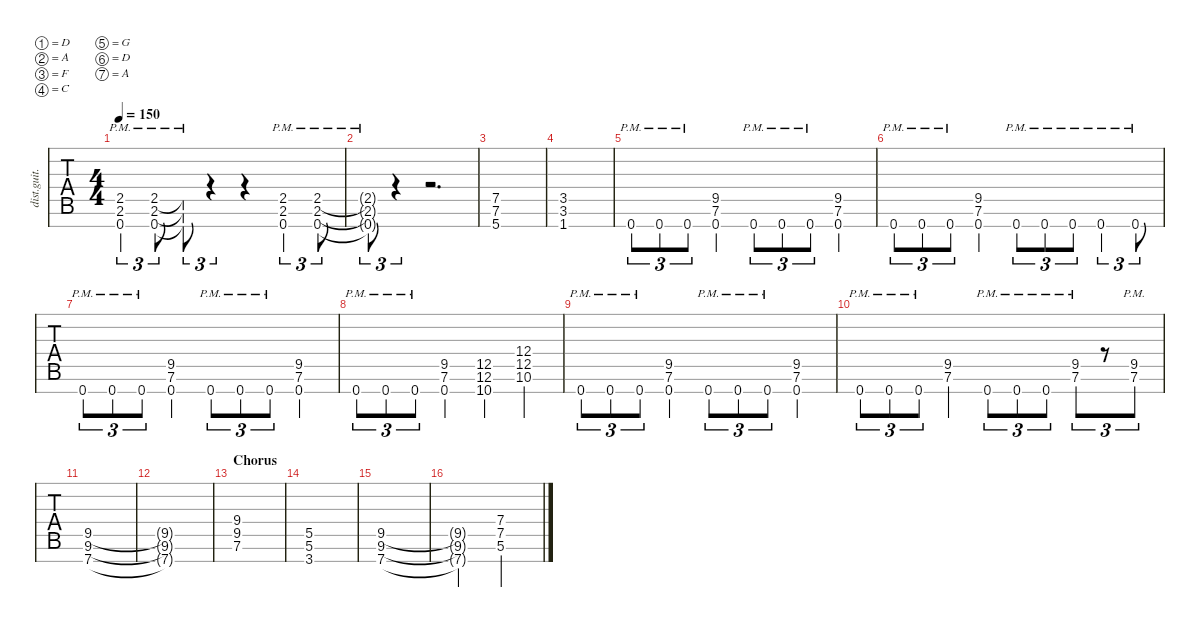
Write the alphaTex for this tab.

\defaultSystemsLayout 4
\hideDynamics
\bracketExtendMode nobrackets
\otherSystemsTrackNameOrientation horizontal
\track ("Distortion Guitar" "dist.guit.") {solo instrument distortionguitar}
\staff {tabs}
\tuning (D4 A3 F3 C3 G2 D2 A1)
\ts (4 4)
\scale
1.06666
\tempo 150
\accidentals auto
\clef g2
\ottava regular
\simile none
\ks aminor
(2.5{pm} 2.6{pm} 0.7{pm}).4{tu (3 2) dy mf beam Up} (2.5{pm} 2.6{pm} 0.7{pm}).8{tu (3 2) beam Up} (2.5{pm t} 2.6{pm t} 0.7{pm t}).8{tu (3 2) beam Up} r.4{tu (3 2) beam Up} r.4{beam Up} (2.5{pm} 2.6{pm} 0.7{pm}).4{tu (3 2) beam Up} (2.5{pm} 2.6{pm} 0.7{pm}).8{tu (3 2) beam Up} |
\scale
0.977779 (2.5{pm t} 2.6{pm t} 0.7{pm t}).8{tu (3 2) beam Up} r.4{tu (3 2) beam Up} r.2{d beam Up} |
\scale
0.977779 (7.6 7.5 5.7).1{beam Up} |
\scale
0.977779 (1.7{acc #} 3.6 3.5{acc #}).1{beam Up} |
\scale
1.06666 0.7{pm}.8{tu (3 2) beam Up} 0.7{pm}.8{tu (3 2) beam Up} 0.7{pm}.8{tu (3 2) beam Up} (9.5{ac} 7.6{ac} 0.7{ac}).4{beam Up} 0.7{pm}.8{tu (3 2) beam Up} 0.7{pm}.8{tu (3 2) beam Up} 0.7{pm}.8{tu (3 2) beam Up} (9.5{ac} 7.6{ac} 0.7{ac}).4{beam Up} |
\scale
0.977779 0.7{pm}.8{tu (3 2) beam Up} 0.7{pm}.8{tu (3 2) beam Up} 0.7{pm}.8{tu (3 2) beam Up} (9.5{ac} 7.6{ac} 0.7{ac}).4{beam Up} 0.7{pm}.8{tu (3 2) beam Up} 0.7{pm}.8{tu (3 2) beam Up} 0.7{pm}.8{tu (3 2) beam Up} 0.7{pm}.4{tu (3 2) beam Up} 0.7{pm}.8{tu (3 2) beam Up} |
\scale
0.977779 0.7{pm}.8{tu (3 2) beam Up} 0.7{pm}.8{tu (3 2) beam Up} 0.7{pm}.8{tu (3 2) beam Up} (9.5{ac} 7.6{ac} 0.7{ac}).4{beam Up} 0.7{pm}.8{tu (3 2) beam Up} 0.7{pm}.8{tu (3 2) beam Up} 0.7{pm}.8{tu (3 2) beam Up} (9.5{ac} 7.6{ac} 0.7{ac}).4{beam Up} |
\scale
0.977779 0.7{pm}.8{tu (3 2) beam Up} 0.7{pm}.8{tu (3 2) beam Up} 0.7{pm}.8{tu (3 2) beam Up} (9.5{ac} 7.6{ac} 0.7{ac}).4{beam Up} (12.5{ac} 12.6 10.7).4{beam Up} (12.4{ac} 12.5 10.6).4{beam Up} |
\scale
1.06224 0.7{pm}.8{tu (3 2) beam Up} 0.7{pm}.8{tu (3 2) beam Up} 0.7{pm}.8{tu (3 2) beam Up} (9.5{ac} 7.6{ac} 0.7{ac}).4{beam Up} 0.7{pm}.8{tu (3 2) beam Up} 0.7{pm}.8{tu (3 2) beam Up} 0.7{pm}.8{tu (3 2) beam Up} (9.5{ac} 7.6{ac} 0.7{ac}).4{beam Up} |
\scale
0.973358 0.7{pm}.8{tu (3 2) beam Up} 0.7{pm}.8{tu (3 2) beam Up} 0.7{pm}.8{tu (3 2) beam Up} (9.5{ac} 7.6).4{beam Up} 0.7{pm}.8{tu (3 2) beam Up} 0.7{pm}.8{tu (3 2) beam Up} 0.7{pm}.8{tu (3 2) beam Up} (9.5{pm} 7.6{pm}).8{tu (3 2) beam Up} r.8{tu (3 2) beam Up} (9.5{pm} 7.6{pm}).8{tu (3 2) beam Up} |
\scale
0.973358 (7.7 9.6 9.5).1{beam Up} |
\scale
0.991042 (7.7{t} 9.6{t} 9.5{t}).1{beam Up} |
\section ("" "Chorus")
\scale
1.15555 (7.6 9.5 9.4).1{beam Up} |
\scale
0.977779 (3.7 5.6 5.5).1{beam Up} |
\scale
0.977779 (7.7 9.6 9.5).1{beam Up} |
\scale
0.977779 (7.7{t} 9.6{t} 9.5{t}).2{beam Up} (5.6 7.5 7.4).2{beam Up}
